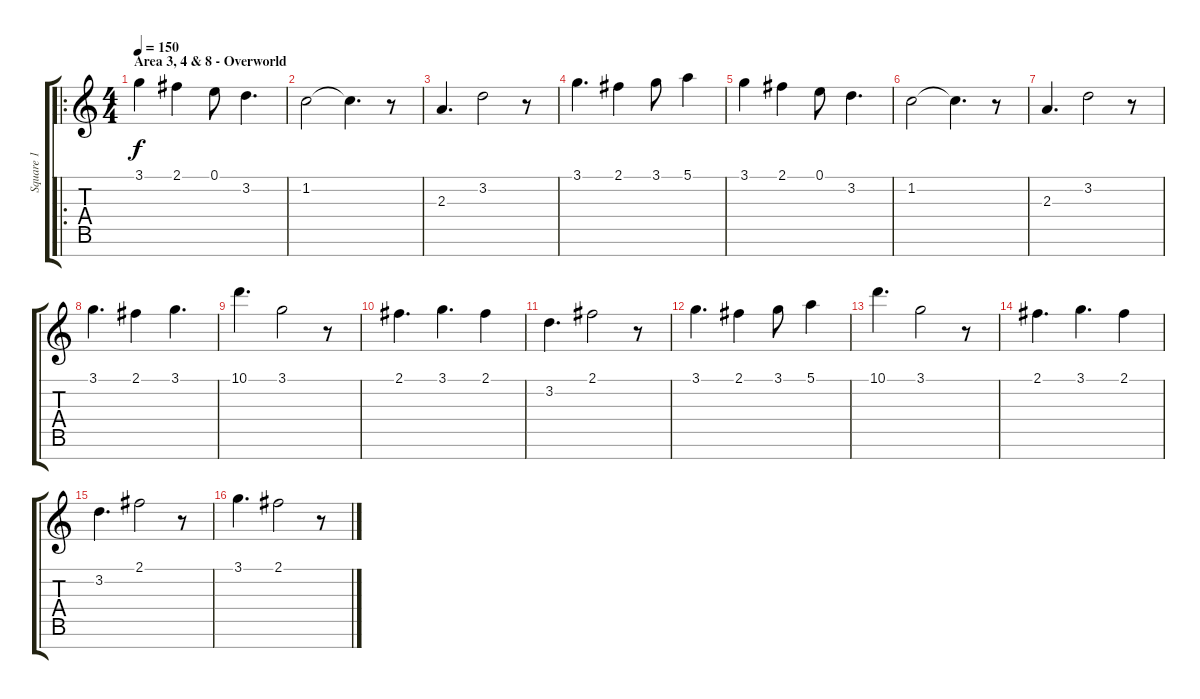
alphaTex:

\track ("Square 1" "Square 1") {instrument overdrivenguitar}
\staff {score tabs}
\tuning (E4 B3 G3 D3 A2 E2 B1) {hide}
\ro
\ts (4 4)
\section ("" "Area 3, 4 & 8 - Overworld")
\tempo 150
\clef g2
\ks c
3.1.4{dy f volume 13 instrument overdrivenguitar} 2.1.4 0.1.8 3.2.4{d} |
1.2.2 1.2{t}.4{d} r.8 |
2.3.4{d} 3.2.2 r.8 |
3.1.4{d} 2.1.4 3.1.8 5.1.4 |
3.1.4 2.1.4 0.1.8 3.2.4{d} |
1.2.2 1.2{t}.4{d} r.8 |
2.3.4{d} 3.2.2 r.8 |
3.1.4{d} 2.1.4 3.1.4{d} |
10.1.4{d} 3.1.2 r.8 |
2.1.4{d} 3.1.4{d} 2.1.4 |
3.2.4{d} 2.1.2 r.8 |
3.1.4{d} 2.1.4 3.1.8 5.1.4 |
10.1.4{d} 3.1.2 r.8 |
2.1.4{d} 3.1.4{d} 2.1.4 |
3.2.4{d} 2.1.2 r.8 |
3.1.4{d} 2.1.2 r.8
